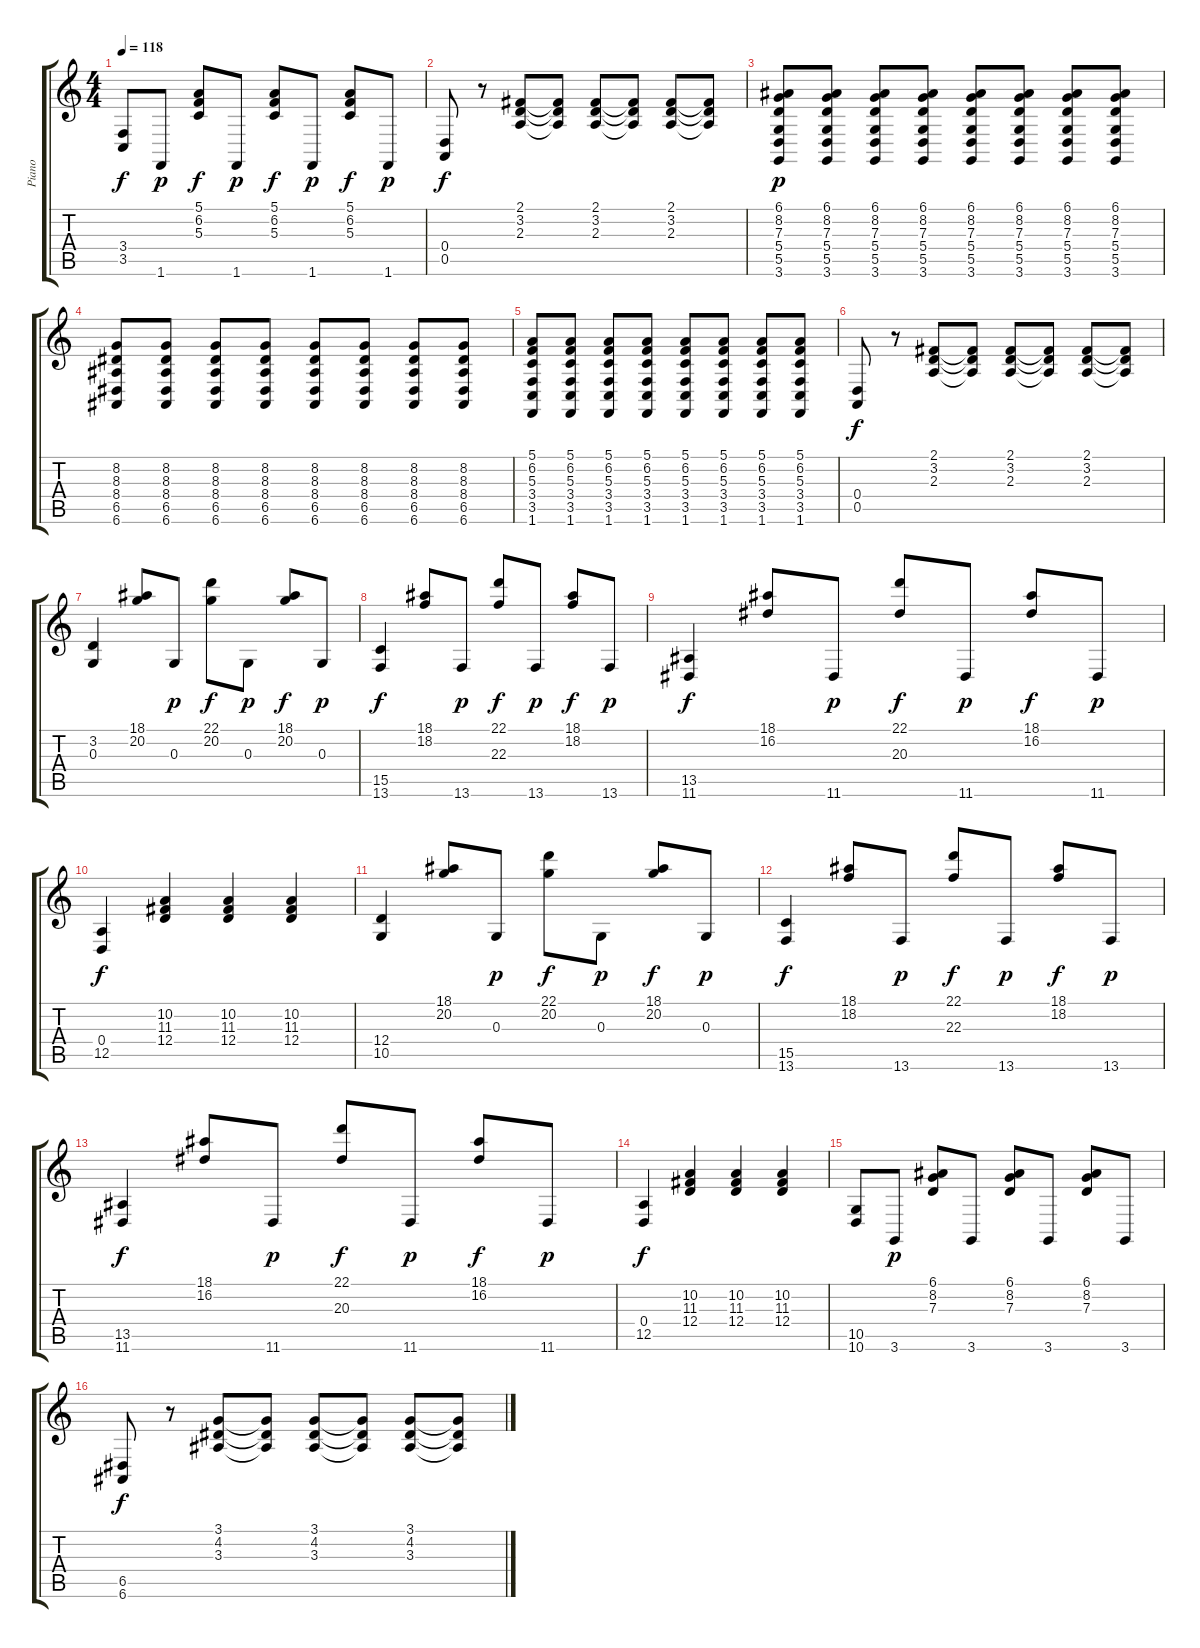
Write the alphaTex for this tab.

\track ("Piano" "Piano") {instrument acousticgrandpiano}
\staff {score tabs}
\tuning (E4 B3 G3 D3 A2 E2) {hide}
\ts (4 4)
\tempo 118
\clef g2
\ks c
(3.4 3.5).8{dy f} 1.6.8{dy p} (5.1 6.2 5.3).8{dy f} 1.6.8{dy p} (5.1 6.2 5.3).8{dy f} 1.6.8{dy p} (5.1 6.2 5.3).8{dy f} 1.6.8{dy p} |
(0.4 0.5).8{dy f} r.8 (2.1 3.2 2.3).8 (2.1{t} 3.2{t} 2.3{t}).8 (2.1 3.2 2.3).8 (2.1{t} 3.2{t} 2.3{t}).8 (2.1 3.2 2.3).8 (2.1{t} 3.2{t} 2.3{t}).8 |
(6.1 8.2 7.3 5.4 5.5 3.6).8{dy p} (6.1 8.2 7.3 5.4 5.5 3.6).8 (6.1 8.2 7.3 5.4 5.5 3.6).8 (6.1 8.2 7.3 5.4 5.5 3.6).8 (6.1 8.2 7.3 5.4 5.5 3.6).8 (6.1 8.2 7.3 5.4 5.5 3.6).8 (6.1 8.2 7.3 5.4 5.5 3.6).8 (6.1 8.2 7.3 5.4 5.5 3.6).8 |
(8.2 8.3 8.4 6.5 6.6).8 (8.2 8.3 8.4 6.5 6.6).8 (8.2 8.3 8.4 6.5 6.6).8 (8.2 8.3 8.4 6.5 6.6).8 (8.2 8.3 8.4 6.5 6.6).8 (8.2 8.3 8.4 6.5 6.6).8 (8.2 8.3 8.4 6.5 6.6).8 (8.2 8.3 8.4 6.5 6.6).8 |
(5.1 6.2 5.3 3.4 3.5 1.6).8 (5.1 6.2 5.3 3.4 3.5 1.6).8 (5.1 6.2 5.3 3.4 3.5 1.6).8 (5.1 6.2 5.3 3.4 3.5 1.6).8 (5.1 6.2 5.3 3.4 3.5 1.6).8 (5.1 6.2 5.3 3.4 3.5 1.6).8 (5.1 6.2 5.3 3.4 3.5 1.6).8 (5.1 6.2 5.3 3.4 3.5 1.6).8 |
(0.4 0.5).8{dy f} r.8 (2.1 3.2 2.3).8 (2.1{t} 3.2{t} 2.3{t}).8 (2.1 3.2 2.3).8 (2.1{t} 3.2{t} 2.3{t}).8 (2.1 3.2 2.3).8 (2.1{t} 3.2{t} 2.3{t}).8 |
(3.2 0.3).4 (18.1 20.2).8 0.3.8{dy p} (22.1 20.2).8{dy f} 0.3.8{dy p} (18.1 20.2).8{dy f} 0.3.8{dy p} |
(15.5 13.6).4{dy f} (18.1 18.2).8 13.6.8{dy p} (22.1 22.3).8{dy f} 13.6.8{dy p} (18.1 18.2).8{dy f} 13.6.8{dy p} |
(13.5 11.6).4{dy f} (18.1 16.2).8 11.6.8{dy p} (22.1 20.3).8{dy f} 11.6.8{dy p} (18.1 16.2).8{dy f} 11.6.8{dy p} |
(0.4 12.5).4{dy f} (10.2 11.3 12.4).4 (10.2 11.3 12.4).4 (10.2 11.3 12.4).4 |
(12.4 10.5).4 (18.1 20.2).8 0.3.8{dy p} (22.1 20.2).8{dy f} 0.3.8{dy p} (18.1 20.2).8{dy f} 0.3.8{dy p} |
(15.5 13.6).4{dy f} (18.1 18.2).8 13.6.8{dy p} (22.1 22.3).8{dy f} 13.6.8{dy p} (18.1 18.2).8{dy f} 13.6.8{dy p} |
(13.5 11.6).4{dy f} (18.1 16.2).8 11.6.8{dy p} (22.1 20.3).8{dy f} 11.6.8{dy p} (18.1 16.2).8{dy f} 11.6.8{dy p} |
(0.4 12.5).4{dy f} (10.2 11.3 12.4).4 (10.2 11.3 12.4).4 (10.2 11.3 12.4).4 |
(10.5 10.6).8 3.6.8{dy p} (6.1 8.2 7.3).8 3.6.8 (6.1 8.2 7.3).8 3.6.8 (6.1 8.2 7.3).8 3.6.8 |
(6.5 6.6).8{dy f} r.8 (3.1 4.2 3.3).8 (3.1{t} 4.2{t} 3.3{t}).8 (3.1 4.2 3.3).8 (3.1{t} 4.2{t} 3.3{t}).8 (3.1 4.2 3.3).8 (3.1{t} 4.2{t} 3.3{t}).8
